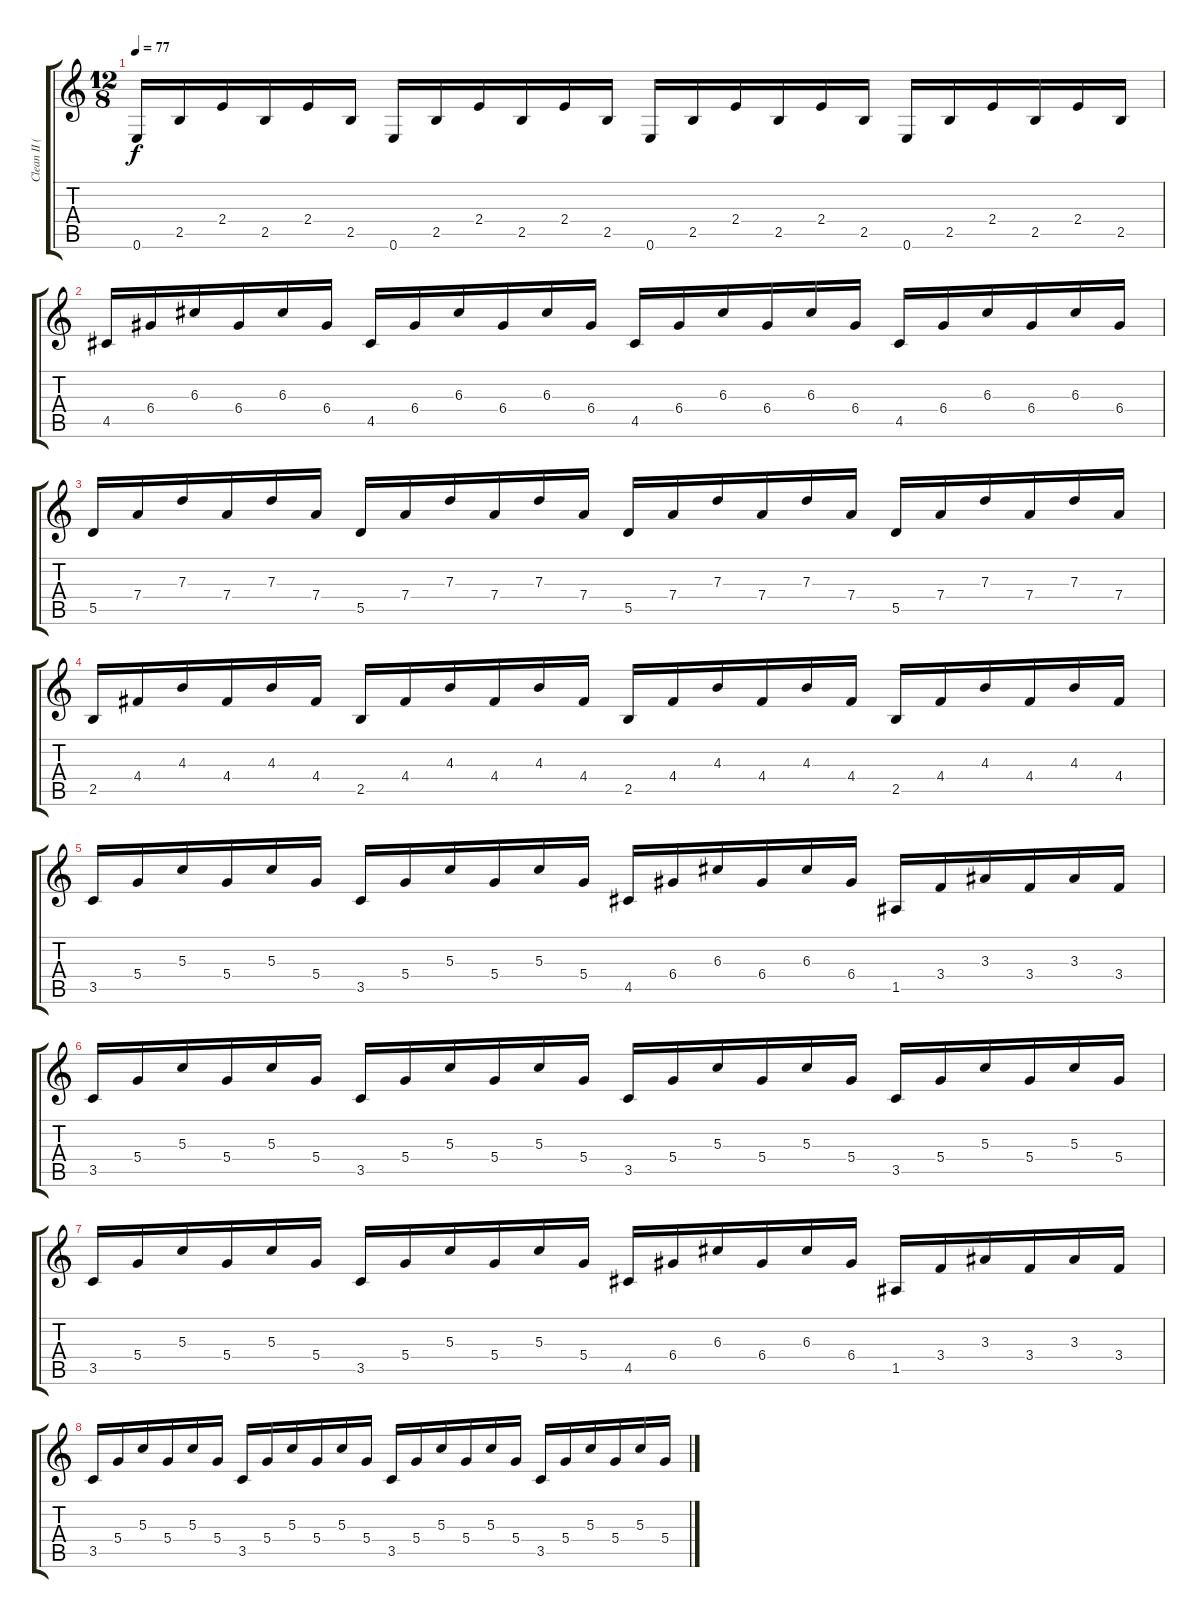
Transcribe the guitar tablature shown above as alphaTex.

\track ("Clean II (Janick)" "Clean II (") {instrument electricguitarclean}
\staff {score tabs}
\tuning (E4 B3 G3 D3 A2 E2) {hide}
\ts (12 8)
\tempo 77
\clef g2
\ks c
0.6.16{dy f} 2.5.16 2.4.16 2.5.16 2.4.16 2.5.16 0.6.16 2.5.16 2.4.16 2.5.16 2.4.16 2.5.16 0.6.16 2.5.16 2.4.16 2.5.16 2.4.16 2.5.16 0.6.16 2.5.16 2.4.16 2.5.16 2.4.16 2.5.16 |
4.5.16 6.4.16 6.3.16 6.4.16 6.3.16 6.4.16 4.5.16 6.4.16 6.3.16 6.4.16 6.3.16 6.4.16 4.5.16 6.4.16 6.3.16 6.4.16 6.3.16 6.4.16 4.5.16 6.4.16 6.3.16 6.4.16 6.3.16 6.4.16 |
5.5.16 7.4.16 7.3.16 7.4.16 7.3.16 7.4.16 5.5.16 7.4.16 7.3.16 7.4.16 7.3.16 7.4.16 5.5.16 7.4.16 7.3.16 7.4.16 7.3.16 7.4.16 5.5.16 7.4.16 7.3.16 7.4.16 7.3.16 7.4.16 |
2.5.16 4.4.16 4.3.16 4.4.16 4.3.16 4.4.16 2.5.16 4.4.16 4.3.16 4.4.16 4.3.16 4.4.16 2.5.16 4.4.16 4.3.16 4.4.16 4.3.16 4.4.16 2.5.16 4.4.16 4.3.16 4.4.16 4.3.16 4.4.16 |
3.5.16 5.4.16 5.3.16 5.4.16 5.3.16 5.4.16 3.5.16 5.4.16 5.3.16 5.4.16 5.3.16 5.4.16 4.5.16 6.4.16 6.3.16 6.4.16 6.3.16 6.4.16 1.5.16 3.4.16 3.3.16 3.4.16 3.3.16 3.4.16 |
3.5.16 5.4.16 5.3.16 5.4.16 5.3.16 5.4.16 3.5.16 5.4.16 5.3.16 5.4.16 5.3.16 5.4.16 3.5.16 5.4.16 5.3.16 5.4.16 5.3.16 5.4.16 3.5.16 5.4.16 5.3.16 5.4.16 5.3.16 5.4.16 |
3.5.16 5.4.16 5.3.16 5.4.16 5.3.16 5.4.16 3.5.16 5.4.16 5.3.16 5.4.16 5.3.16 5.4.16 4.5.16 6.4.16 6.3.16 6.4.16 6.3.16 6.4.16 1.5.16 3.4.16 3.3.16 3.4.16 3.3.16 3.4.16 |
3.5.16 5.4.16 5.3.16 5.4.16 5.3.16 5.4.16 3.5.16 5.4.16 5.3.16 5.4.16 5.3.16 5.4.16 3.5.16 5.4.16 5.3.16 5.4.16 5.3.16 5.4.16 3.5.16 5.4.16 5.3.16 5.4.16 5.3.16 5.4.16
